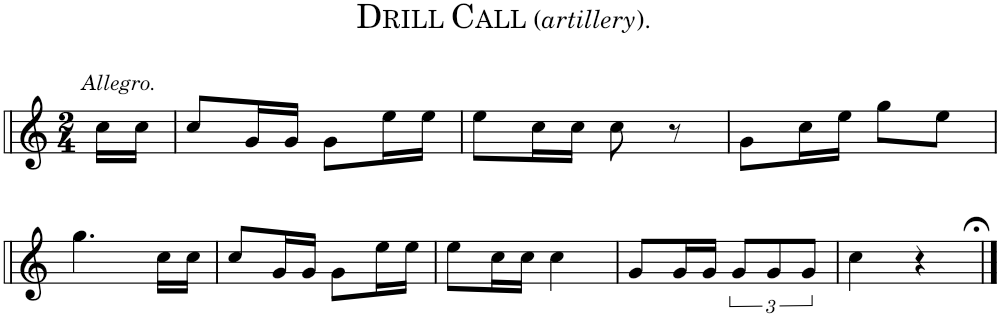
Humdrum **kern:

**kern
*part1
*staff1
*I"Bb Cornet
*I'Bb Cnt.
*clefG2
*Trd1c2
*k[]
*M2/4
=
!LO:TX:a:i:t=Allegro.
16cc'~\LL
16cc'~\JJ
=1
8cc'~/L
16g'~/L
16g'~/JJ
8g'~\L
16ee'~\L
16ee'~\JJ
=2
8ee'~\L
16cc'~\L
16cc'~\JJ
8cc\
8r
=3
8g'~\L
16cc'~\L
16ee'~\JJ
8gg'~\L
8ee'~\J
!!LO:LB:g=z
=4
4.gg'~\
16cc'~\LL
16cc'~\JJ
=5
8cc'~/L
16g'~/L
16g'~/JJ
8g'~\L
16ee'~\L
16ee'~\JJ
=6
8ee'~\L
16cc'~\L
16cc'~\JJ
4cc'~\
=7
8g'~/L
16g'~/L
16g'~/JJ
12g'~^^/L
12g'~/
12g'~/J
=8
4cc\
4r;<
==
*-
